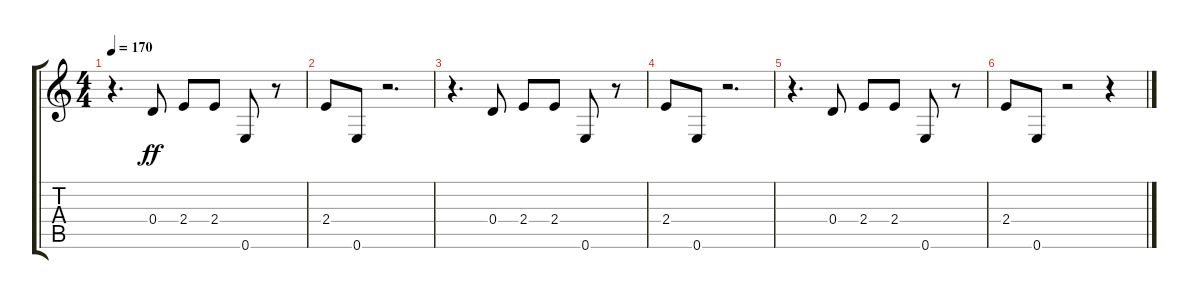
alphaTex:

\track "" {instrument overdrivenguitar}
\staff {score tabs}
\tuning (E4 B3 G3 D3 A2 E2) {hide}
\ts (4 4)
\tempo 170
\clef g2
\ks c
r.4{d dy ff} 0.4.8 2.4.8 2.4.8 0.6.8 r.8 |
2.4.8 0.6.8 r.2{d} |
r.4{d} 0.4.8 2.4.8 2.4.8 0.6.8 r.8 |
2.4.8 0.6.8 r.2{d} |
r.4{d} 0.4.8 2.4.8 2.4.8 0.6.8 r.8 |
2.4.8 0.6.8 r.2 r.4
